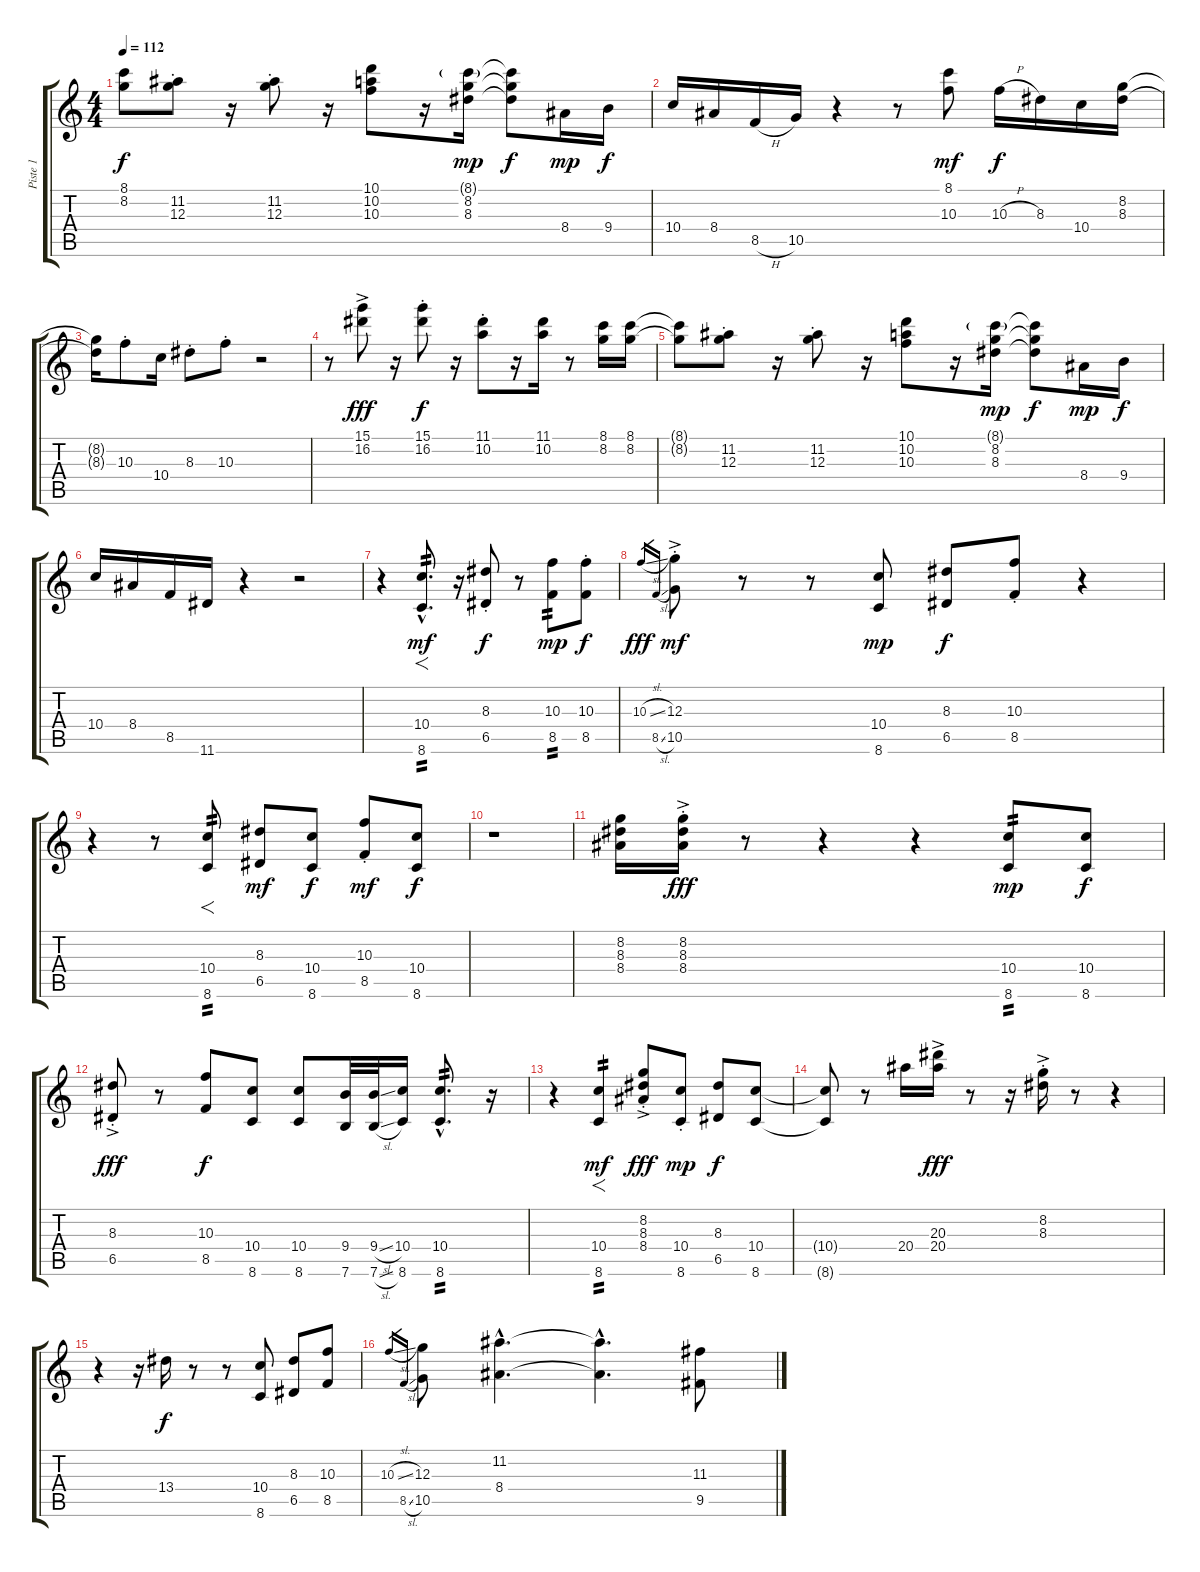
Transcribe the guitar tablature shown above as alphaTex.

\track ("Piste 1" "Piste 1") {instrument electricguitarjazz}
\staff {score tabs}
\tuning (E4 B3 G3 D3 A2 E2) {hide}
\ts (4 4)
\tempo 112
\clef g2
\ks c
(8.1{t} 8.2{t}).8{dy f} (11.2{st} 12.3{st}).8 r.16 (11.2{st} 12.3{st}).8 r.16 (10.1 10.2 10.3).8 r.16 (8.1{g} 8.2 8.3).16{dy mp} (8.1{t} 8.2{t} 8.3{t}).8{dy f} 8.4.16{dy mp} 9.4.16{dy f} |
10.4.16 8.4.16 8.5{h}.16 10.5.16 r.4 r.8 (8.1 10.3).8{dy mf} 10.3{h}.16{dy f} 8.3.16 10.4.16 (8.2 8.3).16 |
(8.2{t} 8.3{t}).16 10.3{st}.8 10.4.16 8.3{st}.8 10.3{st}.8 r.2 |
r.8 (15.1{ac} 16.2{ac}).8{dy fff} r.16 (15.1{st} 16.2{st}).8{dy f} r.16 (11.1{st} 10.2{st}).8 r.16 (11.1 10.2).16 r.8 (8.1 8.2).16 (8.1 8.2).16 |
(8.1{t} 8.2{t}).8 (11.2{st} 12.3{st}).8 r.16 (11.2{st} 12.3{st}).8 r.16 (10.1 10.2 10.3).8 r.16 (8.1{g} 8.2 8.3).16{dy mp} (8.1{t} 8.2{t} 8.3{t}).8{dy f} 8.4.16{dy mp} 9.4.16{dy f} |
10.4.16 8.4.16 8.5.16 11.6.16 r.4 r.2 |
r.4 (10.4{hac} 8.6{hac}).8{f d tp 2 dy mf} r.16 (8.3{st} 6.5{st}).8{dy f} r.8 (10.3 8.5).8{tp 2 dy mp} (10.3{st} 8.5{st}).8{dy f} |
10.3{sl}.16{gr dy fff} 8.5{sl}.16{gr} (12.3{ac st} 10.5{ac st}).8{dy mf} r.8 r.8 (10.4 8.6).8{dy mp} (8.3 6.5).8{dy f} (10.3{st} 8.5{st}).8 r.4 |
r.4 r.8 (10.4 8.6).8{f tp 2} (8.3 6.5).8{dy mf} (10.4 8.6).8{dy f} (10.3{st} 8.5{st}).8{dy mf} (10.4 8.6).8{dy f} |
r.1 |
(8.2 8.3 8.4).16 (8.2{ac st} 8.3{ac st} 8.4{ac st}).16{dy fff} r.8 r.4 r.4 (10.4 8.6).8{tp 2 dy mp} (10.4 8.6).8{dy f} |
(8.3{ac st} 6.5{ac st}).8{dy fff} r.8 (10.3 8.5).8{dy f} (10.4 8.6).8 (10.4 8.6).8 (9.4 7.6).32 (9.4{sl} 7.6{sl}).32 (10.4 8.6).16 (10.4{hac} 8.6{hac}).8{d tp 2} r.16 |
r.4 (10.4 8.6).4{f tp 2 dy mf} (8.2{ac st} 8.3{ac st} 8.4{ac st}).8{dy fff} (10.4{st} 8.6{st}).8{dy mp} (8.3 6.5).8{dy f} (10.4 8.6).8 |
(10.4{t} 8.6{t}).8 r.8 20.4.16 (20.3{ac} 20.4{ac}).16{dy fff} r.8 r.16 (8.2{ac st} 8.3{ac st}).16 r.8 r.4 |
r.4 r.16 13.4.16{dy f} r.8 r.8 (10.4 8.6).8 (8.3 6.5).8 (10.3 8.5).8 |
10.3{sl}.16{gr} 8.5{sl}.16{gr} (12.3 10.5).8 (11.2{hac} 8.4{hac}).4{d} (11.2{hac t} 8.4{hac t}).4{d} (11.3{sl} 9.5{sl}).8
